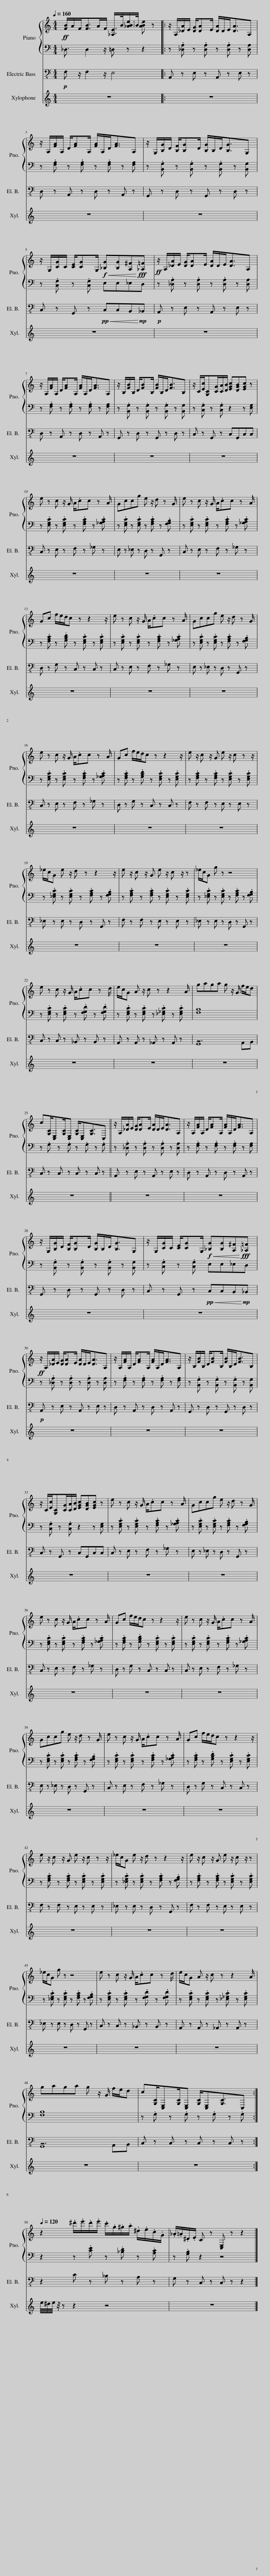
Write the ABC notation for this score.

X:1
%%score { 1 | 2 } ( 3 4 ) 5
L:1/8
Q:1/4=160
M:4/4
I:linebreak $
K:C
V:1 treble
V:2 bass
V:3 bass-8
V:4 bass-8
V:5 treble transpose=12
V:1
!ff! [FB]/A/F<[FB]A/F/ [_A,E]/>B/[_ABe]/>B/ [ABe] z |: z/ A,/[_DA]/E/ [DG]/[DA]E/ [DA]/D/E<[DA]A, |$ z/ A,/[FA]/A,/ D/[FA]A,/ [FA]/A,/D<[FA]A, | z/ G,/[B,G]/D/ [B,F]/[B,G]D/ [B,G]/B,/D<[B,G]G, |$ z/ G,/[CG]/C/ [CE]/[CG]G,/!f!!<(! [_B,G][B,G][A,^F]!<)!!fff![_A,=F] | %5
!ff! z/ A,/[_DA]/E/ [DG]/[DA]E/ [DA]/D/E<[DA]A, |$ z/ A,/[FA]/A,/ D/[FA]A,/ [FA]/A,/D<[FA]A, | z/ B,/[FB]/B,/ D/[FB]B,/ [FB]/B,/D<[FB]B, | z/ C/[Ec]/[G,C][CG]/[CA]/[DB]/ [EGc][DGB][EGc] z |$ e z c z/ G/ A/.cc z A/ | %10
 Gccg e z/ d z G/ | e z c z/ G/ A/.cc z A/ |$ Gc f/e/d/c z z2 z/ | e z c z/ G/ A/.cc z A/ | Gccg e z/ d z G/ |$ %15
 e z c z/ G/ A/.cc z A/ | Gc f/e/d/c z z2 z/ | e z/ c z/ G e z/ c z z/ |$ _e/c/G e z/ d z z2 z/ | e z/ c z/ G e z/ c z/ z | %20
 _e/c/G g z z4 |$ e z c z/ G/ A/.cc z d/ | e/c/G A z/ c z z2 A/ | gaga g z/ G/ f/e/d |$ c[G,C]/[C,E,][G,C]/[C,E,] [G,C]/[C,E,][G,C]3/2C, || %25
 z/ A,/[_DA]/E/ [DG]/[DA]E/ [DA]/D/E<[DA]A, | z/ A,/[FA]/A,/ D/[FA]A,/ [FA]/A,/D<[FA]A, |$ z/ G,/[B,G]/D/ [B,F]/[B,G]D/ [B,G]/B,/D<[B,G]G, | z/ G,/[CG]/C/ [CE]/[CG]G,/!f!!<(! [_B,G][B,G][A,^F]!<)!!fff![_A,=F] |$!ff! z/ A,/[_DA]/E/ [DG]/[DA]E/ [DA]/D/E<[DA]A, | %30
 z/ A,/[FA]/A,/ D/[FA]A,/ [FA]/A,/D<[FA]A, | z/ B,/[FB]/B,/ D/[FB]B,/ [FB]/B,/D<[FB]B, |$ z/ C/[Ec]/[G,C][CG]/[CA]/[DB]/ [EGc][DGB][EGc] z | e z c z/ G/ A/.cc z A/ | Gccg e z/ d z G/ |$ %35
 e z c z/ G/ A/.cc z A/ | Gc f/e/d/c z z2 z/ | e z c z/ G/ A/.cc z A/ |$ Gccg e z/ d z G/ | e z c z/ G/ A/.cc z A/ | %40
 Gc f/e/d/c z z2 z/ |$ e z/ c z/ G e z/ c z z/ | _e/c/G e z/ d z z2 z/ | e z/ c z/ G e z/ c z/ z |$ _e/c/G g z z4 | %45
 e z c z/ G/ A/.cc z d/ | e/c/G A z/ c z z2 A/ |$ gaga g z/ G/ f/e/d | c[G,C]/[C,E,][G,C]/[C,E,] [G,C]/[C,E,][G,C]3/2C, :|$[Q:1/4=120] z2 .^d'/.e'/.d'/.e'/ .c'/.g/.^g/.a/ .^d/.e/.c/.G/ | %50
 ._A/.=A/.^D/.E/ C z [C,E,] z z2 |] %51
V:2
 _D,3/2 D,2 z/ =D, z z2 |: z .[_D,A,] z .[D,A,] z .[D,A,] z [D,A,] |$ z .[F,A,] z .[F,A,] z .[F,A,] z [F,A,] | z .[B,,G,] z .[B,,G,] z .[B,,G,] z [B,,G,] |$ z .[C,G,] z .[C,G,] E,E,_E,D, | %5
 z .[_D,A,] z .[D,A,] z .[D,A,] z [D,A,] |$ z .[F,A,] z .[F,A,] z .[F,A,] z [F,A,] | z .[B,,G,] z .[B,,G,] z .[B,,G,] z [B,,G,] | z .[C,G,] z .[C,G,] z2 z [E,G,] |$ z .[E,G,C] z .[E,G,C] z .[F,A,C] z .[_G,A,C] | %10
 z .[E,G,C] z .[E,G,C] z .[F,A,C] z .[F,G,B,] | z .[E,G,C] z .[E,G,C] z .[F,A,C] z .[_G,A,C] |$ z .[F,A,C] z .[G,B,D] z .[E,G,C] z .[E,G,C] | z .[E,G,C] z .[E,G,C] z .[F,A,C] z .[_G,A,C] | z .[E,G,C] z .[E,G,C] z .[F,A,C] z .[F,G,B,] |$ %15
 z .[E,G,C] z .[E,G,C] z .[F,A,C] z .[_G,A,C] | z .[F,A,C] z .[G,B,D] z .[E,G,C] z .[E,G,C] | z .[F,A,C] z .[F,A,C] z .[E,G,C] z .[E,G,C] |$ z .[_E,G,C] z .[E,G,C] z .[F,A,C] z .[F,G,B,] | z .[F,A,C] z .[F,A,C] z .[E,G,C] z .[E,G,C] | %20
 z .[_E,G,C] z .[E,G,C] z .[F,A,C] z .[F,G,B,] |$ z .[E,G,C] z .[E,G,C] z .[F,G,D] z .[F,G,D] | z .[E,G,C] z .[E,G,C] z .[_E,_G,C] z .[E,G,C] | [F,B,]8 |$ z .G, z .G, z .G, z .G, || %25
 z .[_D,A,] z .[D,A,] z .[D,A,] z [D,A,] | z .[F,A,] z .[F,A,] z .[F,A,] z [F,A,] |$ z .[B,,G,] z .[B,,G,] z .[B,,G,] z [B,,G,] | z .[C,G,] z .[C,G,] E,E,_E,D, |$ z .[_D,A,] z .[D,A,] z .[D,A,] z [D,A,] | %30
 z .[F,A,] z .[F,A,] z .[F,A,] z [F,A,] | z .[B,,G,] z .[B,,G,] z .[B,,G,] z [B,,G,] |$ z .[C,G,] z .[C,G,] z2 z [E,G,] | z .[E,G,C] z .[E,G,C] z .[F,A,C] z .[_G,A,C] | z .[E,G,C] z .[E,G,C] z .[F,A,C] z .[F,G,B,] |$ %35
 z .[E,G,C] z .[E,G,C] z .[F,A,C] z .[_G,A,C] | z .[F,A,C] z .[G,B,D] z .[E,G,C] z .[E,G,C] | z .[E,G,C] z .[E,G,C] z .[F,A,C] z .[_G,A,C] |$ z .[E,G,C] z .[E,G,C] z .[F,A,C] z .[F,G,B,] | z .[E,G,C] z .[E,G,C] z .[F,A,C] z .[_G,A,C] | %40
 z .[F,A,C] z .[G,B,D] z .[E,G,C] z .[E,G,C] |$ z .[F,A,C] z .[F,A,C] z .[E,G,C] z .[E,G,C] | z .[_E,G,C] z .[E,G,C] z .[F,A,C] z .[F,G,B,] | z .[F,A,C] z .[F,A,C] z .[E,G,C] z .[E,G,C] |$ z .[_E,G,C] z .[E,G,C] z .[F,A,C] z .[F,G,B,] | %45
 z .[E,G,C] z .[E,G,C] z .[F,G,D] z .[F,G,D] | z .[E,G,C] z .[E,G,C] z .[_E,_G,C] z .[E,G,C] |$ [F,B,]8 | z .G, z .G, z .G, z .G, :|$ z2 z .[CE] z .[_B,D] z .[A,C] | %50
 z .[G,B,] z2 z4 |] %51
V:3
!p! F, z/ F,2 z/ E,4 |: A,, z E, z A,, z E, z |$ D, z A,, z D, z A,, z | G,, z D, z G,, z D, z |$ C, z G,, z!pp!!<(! C,C,B,,!<)!!mp!_B,, | %5
!p! A,, z E, z A,, z E, z |$ D, z A,, z D, z A,, z | G,, z D, z G,, z D, z | C, z G,, z C,G,,C,C, |$ C, z E, z F, z _G, z | %10
 E, z _E, z D, z G,, z | C, z E, z F, z _G, z |$ D, z G, z C, z C, z | C, z E, z F, z _G, z | E, z _E, z D, z G,, z |$ %15
 C, z E, z F, z _G, z | D, z G, z C, z C, z | F, z F, z E, z E, z |$ _E, z E, z D, z G,, z | F, z F, z E, z E, z | %20
 _E, z E, z D, z G,, z |$ C, z C, z _B,, z B,, z | A,, z A,, z _A,, z A,, z | G,,8 |$ C, z C, z C, z C, z || %25
 A,, z E, z A,, z E, z | D, z A,, z D, z A,, z |$ G,, z D, z G,, z D, z | C, z G,, z!pp!!<(! C,C,B,,!<)!!mp!_B,, |$!p! A,, z E, z A,, z E, z | %30
 D, z A,, z D, z A,, z | G,, z D, z G,, z D, z |$ C, z G,, z C,G,,C,C, | C, z E, z F, z _G, z | E, z _E, z D, z G,, z |$ %35
 C, z E, z F, z _G, z | D, z G, z C, z C, z | C, z E, z F, z _G, z |$ E, z _E, z D, z G,, z | C, z E, z F, z _G, z | %40
 D, z G, z C, z C, z |$ F, z F, z E, z E, z | _E, z E, z D, z G,, z | F, z F, z E, z E, z |$ _E, z E, z D, z G,, z | %45
 C, z C, z _B,, z B,, z | A,, z A,, z _A,, z A,, z |$ G,,8 | C, z C, z C, z C, z :|$ z2 C z _B, z A, z | %50
 G, z C, z C, z z2 |] %51
V:4
 x8 |: x8 |$ x8 | x8 |$ x8 | %5
 x8 |$ x8 | x8 | x8 |$ x8 | %10
 x8 | x8 |$ x8 | x8 | x8 |$ %15
 x8 | x8 | x8 |$ x8 | x8 | %20
 x8 |$ x8 | x8 | z6 A,,B,, |$ x8 || %25
 x8 | x8 |$ x8 | x8 |$ x8 | %30
 x8 | x8 |$ x8 | x8 | x8 |$ %35
 x8 | x8 | x8 |$ x8 | x8 | %40
 x8 |$ x8 | x8 | x8 |$ x8 | %45
 x8 | x8 |$ z6 A,,B,, | x8 :|$ x8 | %50
 x8 |] %51
V:5
 z8 |: z8 |$ z8 | z8 |$ z8 | %5
 z8 |$ z8 | z8 | z8 |$ z8 | %10
 z8 | z8 |$ z8 | z8 | z8 |$ %15
 z8 | z8 | z8 |$ z8 | z8 | %20
 z8 |$ z8 | z8 | z8 |$ z8 || %25
 z8 | z8 |$ z8 | z8 |$ z8 | %30
 z8 | z8 |$ z8 | z8 | z8 |$ %35
 z8 | z8 | z8 |$ z8 | z8 | %40
 z8 |$ z8 | z8 | z8 |$ z8 | %45
 z8 | z8 |$ z8 | z8 :|$ e/4^d/4e/4 z/4 z z2 z4 | %50
 z8 |] %51
